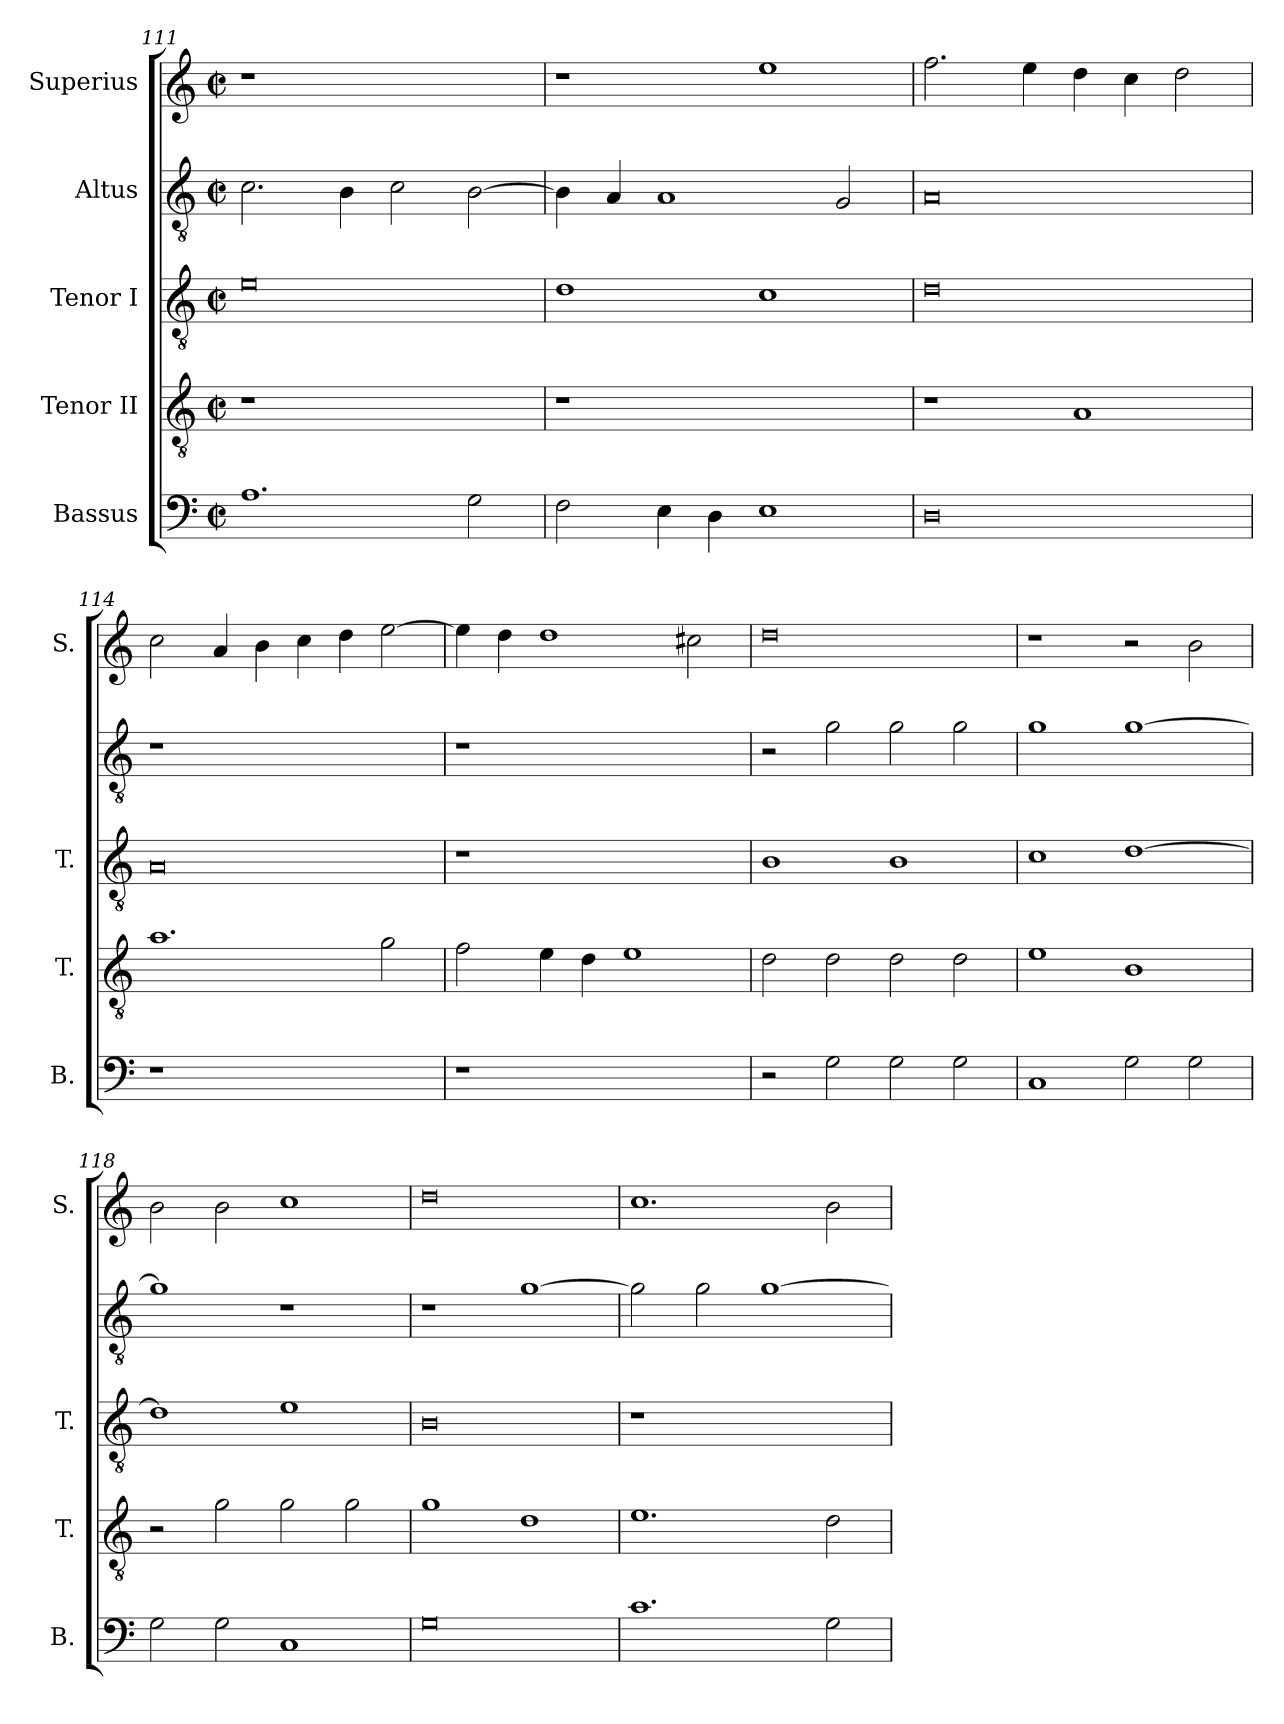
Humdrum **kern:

**kern	**kern	**kern	**kern	**kern
*part5	*part4	*part3	*part2	*part1
*staff5	*staff4	*staff3	*staff2	*staff1
*I"Bassus	*I"Tenor II	*I"Tenor I	*I"Altus	*I"Superius
*I'B.	*I'T.	*I'T.	*	*I'S.
*clefF4	*clefGv2	*clefGv2	*clefGv2	*clefG2
*	*ITrd7c12	*ITrd7c12	*ITrd7c12	*
*k[]	*k[]	*k[]	*k[]	*k[]
*C:	*C:	*C:	*C:	*C:
*M2/2	*M2/2	*M2/2	*M2/2	*M2/2
*met(c|)	*met(c|)	*met(c|)	*met(c|)	*met(c|)
=111	=111	=111	=111	=111
!	!LO:N:vis=1	!	!	!LO:N:vis=1
1.Ai	1r	0Ei	2.Ci\	1r
.	.	.	4BBi\	.
.	1ryy	.	2Ci\	1ryy
2Gi\	.	.	[>2BBi\	.
=112	=112	=112	=112	=112
!	!LO:N:vis=1	!	!	!
2Fi\	1r	1Di	4BBi\]	1r
.	.	.	4AAi/	.
4Ei\	.	.	1AAi	.
4Di\	.	.	.	.
1Ei	1ryy	1Ci	.	1eei
.	.	.	2GGi/	.
=113	=113	=113	=113	=113
0Di	1r	0Di	0AAi	2.ffi\
.	.	.	.	4eei\
.	1AAi	.	.	4ddi\
.	.	.	.	4cci\
.	.	.	.	2ddi\
=114	=114	=114	=114	=114
!LO:N:vis=1	!	!	!LO:N:vis=1	!
1r	1.Ai	0AAi	1r	2cci\
.	.	.	.	4ai/
.	.	.	.	4bi\
1ryy	.	.	1ryy	4cci\
.	.	.	.	4ddi\
.	2Gi\	.	.	[>2eei\
!!LO:LB:g=z
=115	=115	=115	=115	=115
!LO:N:vis=1	!	!LO:N:vis=1	!LO:N:vis=1	!
1r	2Fi\	1r	1r	4eei\]
.	.	.	.	4ddi\
.	4Ei\	.	.	1ddi
.	4Di\	.	.	.
1ryy	1Ei	1ryy	1ryy	.
.	.	.	.	2cc#Xi\
=116	=116	=116	=116	=116
2r	2Di\	1BBi	2r	0ddi
2Gi\	2Di\	.	2Gi\	.
2Gi\	2Di\	1BBi	2Gi\	.
2Gi\	2Di\	.	2Gi\	.
=117	=117	=117	=117	=117
1Ci	1Ei	1Ci	1Gi	1r
2Gi\	1BBi	[>1Di	[>1Gi	2r
2Gi\	.	.	.	2bi\
=118	=118	=118	=118	=118
2Gi\	2r	1Di]	1Gi]	2bi\
2Gi\	2Gi\	.	.	2bi\
1Ci	2Gi\	1Ei	1r	1cci
.	2Gi\	.	.	.
=119	=119	=119	=119	=119
0Gi	1Gi	0BBi	1r	0ddi
.	1Di	.	[>1Gi	.
!!LO:PB:g=z
=120	=120	=120	=120	=120
!	!	!LO:N:vis=1	!	!
1.ci	1.Ei	1r	2Gi\]	1.cci
.	.	.	2Gi\	.
.	.	1ryy	[>1Gi	.
2Gi\	2Di\	.	.	2bi\
=	=	=	=	=
*-	*-	*-	*-	*-
